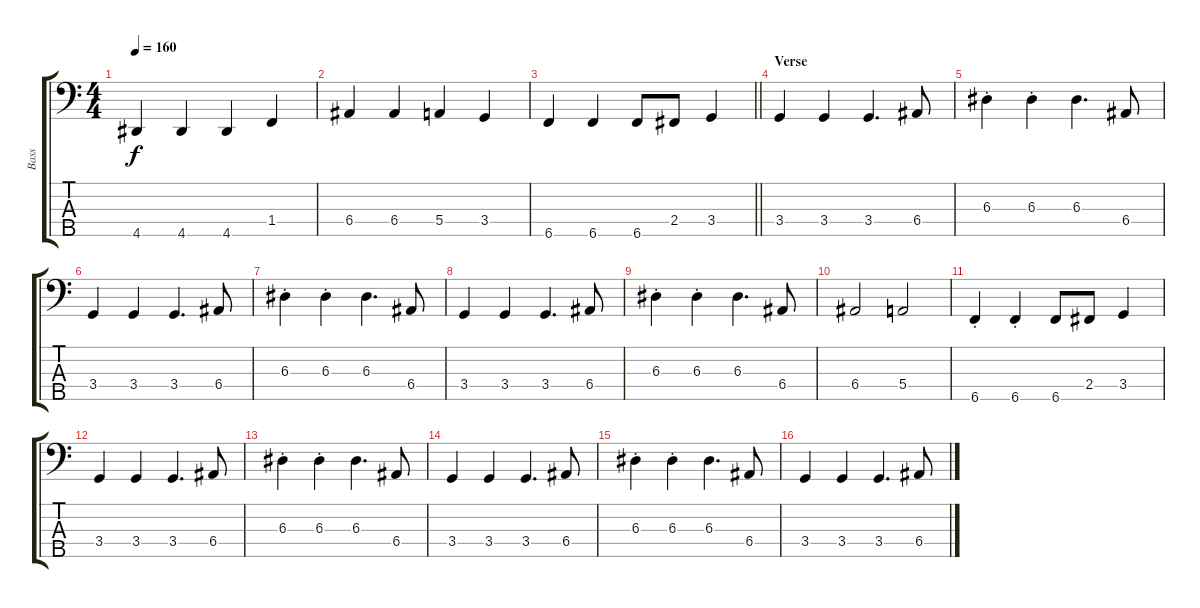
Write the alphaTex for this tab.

\track ("Bass" "Bass") {instrument electricbassfinger}
\staff {score tabs}
\tuning (G2 D2 A1 E1 B0) {hide}
\ts (4 4)
\tempo 160
\clef f4
\ks c
4.5.4{dy f} 4.5.4 4.5.4 1.4.4 |
6.4.4 6.4.4 5.4.4 3.4.4 |
\barLineRight lightlight
6.5.4 6.5.4 6.5.8 2.4.8 3.4.4 |
\section ("" "Verse")
3.4.4 3.4.4 3.4.4{d} 6.4.8 |
6.3{st}.4 6.3{st}.4 6.3.4{d} 6.4.8 |
3.4.4 3.4.4 3.4.4{d} 6.4.8 |
6.3{st}.4 6.3{st}.4 6.3.4{d} 6.4.8 |
3.4.4 3.4.4 3.4.4{d} 6.4.8 |
6.3{st}.4 6.3{st}.4 6.3.4{d} 6.4.8 |
6.4.2 5.4.2 |
6.5{st}.4 6.5{st}.4 6.5.8 2.4.8 3.4.4 |
3.4.4 3.4.4 3.4.4{d} 6.4.8 |
6.3{st}.4 6.3{st}.4 6.3.4{d} 6.4.8 |
3.4.4 3.4.4 3.4.4{d} 6.4.8 |
6.3{st}.4 6.3{st}.4 6.3.4{d} 6.4.8 |
3.4.4 3.4.4 3.4.4{d} 6.4.8
